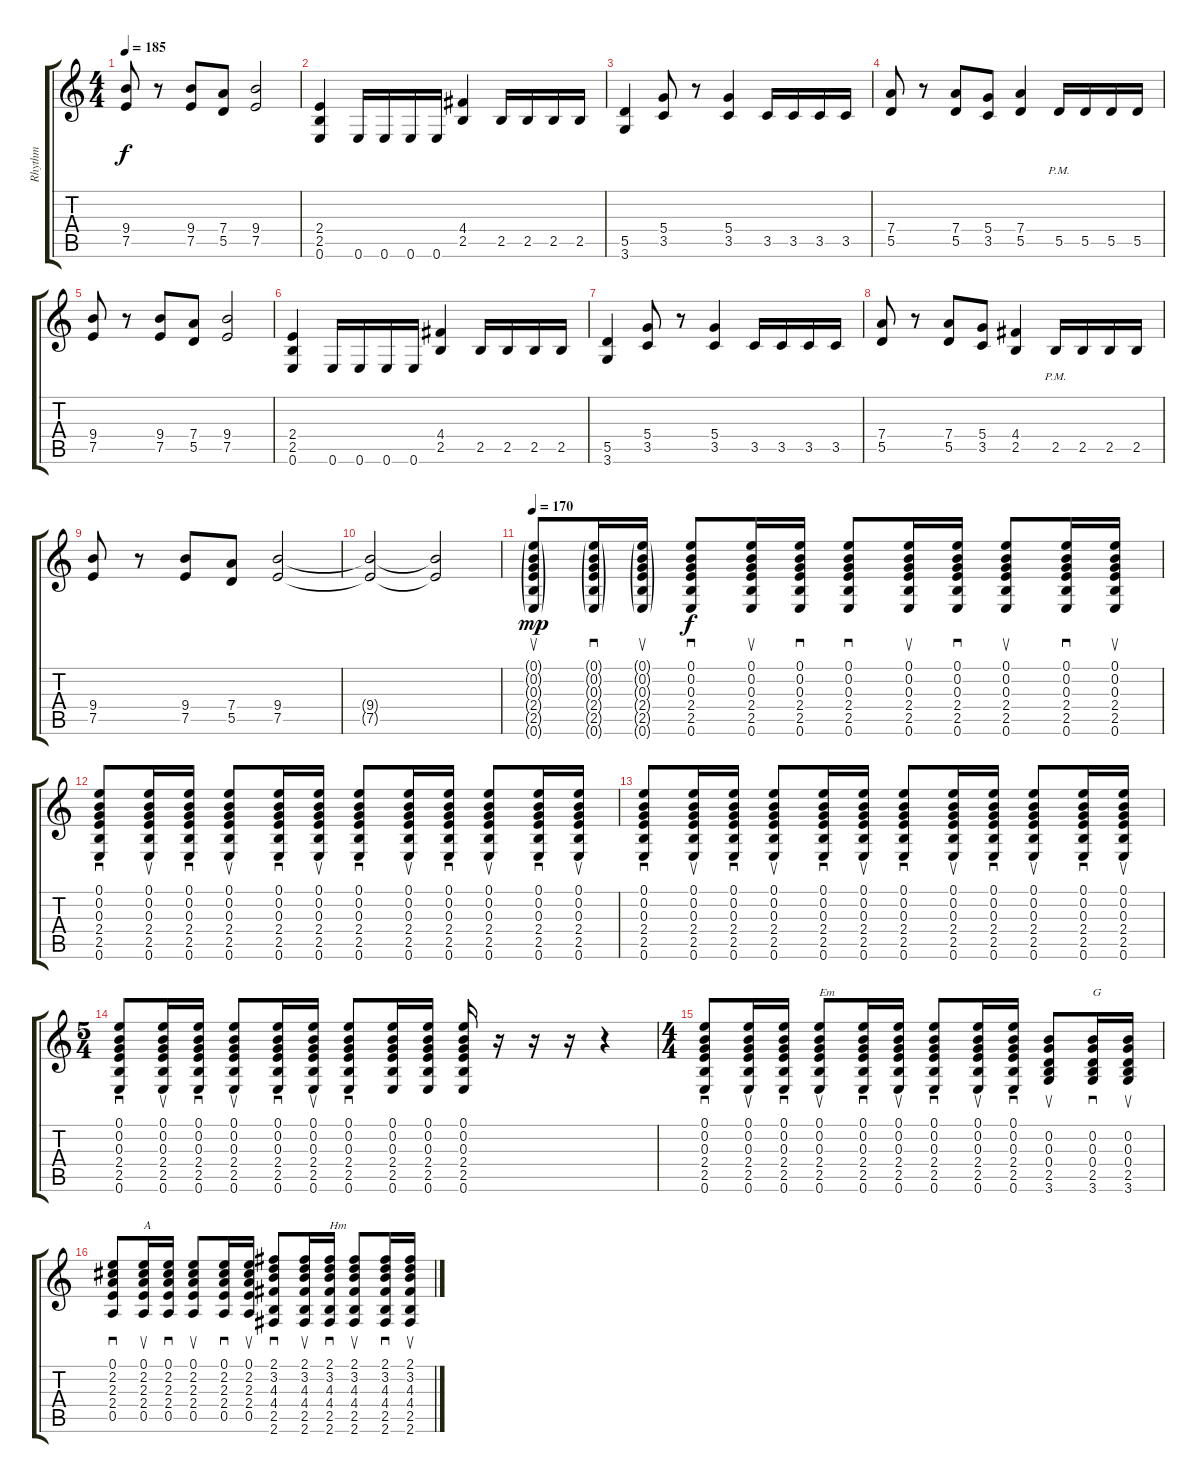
\track ("Rhythm" "Rhythm") {instrument distortionguitar}
\staff {score tabs}
\tuning (E4 B3 G3 D3 A2 E2) {hide}
\ts (4 4)
\tempo 185
\clef g2
\ks c
(9.4 7.5).8{dy f} r.8 (9.4 7.5).8 (7.4 5.5).8 (9.4 7.5).2 |
(2.4 2.5 0.6).4 0.6.16 0.6.16 0.6.16 0.6.16 (4.4 2.5).4 2.5.16 2.5.16 2.5.16 2.5.16 |
(5.5 3.6).4 (5.4 3.5).8 r.8 (5.4 3.5).4 3.5.16 3.5.16 3.5.16 3.5.16 |
(7.4 5.5).8 r.8 (7.4 5.5).8 (5.4 3.5).8 (7.4 5.5).4 5.5{pm}.16 5.5.16 5.5.16 5.5.16 |
(9.4 7.5).8 r.8 (9.4 7.5).8 (7.4 5.5).8 (9.4 7.5).2 |
(2.4 2.5 0.6).4 0.6.16 0.6.16 0.6.16 0.6.16 (4.4 2.5).4 2.5.16 2.5.16 2.5.16 2.5.16 |
(5.5 3.6).4 (5.4 3.5).8 r.8 (5.4 3.5).4 3.5.16 3.5.16 3.5.16 3.5.16 |
(7.4 5.5).8 r.8 (7.4 5.5).8 (5.4 3.5).8 (4.4 2.5).4 2.5{pm}.16 2.5.16 2.5.16 2.5.16 |
(9.4 7.5).8 r.8 (9.4 7.5).8 (7.4 5.5).8 (9.4 7.5).2 |
(9.4{t} 7.5{t}).2{volume 1 instrument acousticguitarnylon} (9.4{t} 7.5{t}).2 |
\tempo 170
(0.1{g} 0.2{g} 0.3{g} 2.4{g} 2.5{g} 0.6{g}).8{su dy mp volume 8} (0.1{g} 0.2{g} 0.3{g} 2.4{g} 2.5{g} 0.6{g}).16{sd} (0.1{g} 0.2{g} 0.3{g} 2.4{g} 2.5{g} 0.6{g}).16{su} (0.1 0.2 0.3 2.4 2.5 0.6).8{sd dy f} (0.1 0.2 0.3 2.4 2.5 0.6).16{su} (0.1 0.2 0.3 2.4 2.5 0.6).16{sd} (0.1 0.2 0.3 2.4 2.5 0.6).8{sd} (0.1 0.2 0.3 2.4 2.5 0.6).16{su} (0.1 0.2 0.3 2.4 2.5 0.6).16{sd} (0.1 0.2 0.3 2.4 2.5 0.6).8{su} (0.1 0.2 0.3 2.4 2.5 0.6).16{sd} (0.1 0.2 0.3 2.4 2.5 0.6).16{su} |
(0.1 0.2 0.3 2.4 2.5 0.6).8{sd} (0.1 0.2 0.3 2.4 2.5 0.6).16{su} (0.1 0.2 0.3 2.4 2.5 0.6).16{sd} (0.1 0.2 0.3 2.4 2.5 0.6).8{su} (0.1 0.2 0.3 2.4 2.5 0.6).16{sd} (0.1 0.2 0.3 2.4 2.5 0.6).16{su} (0.1 0.2 0.3 2.4 2.5 0.6).8{sd} (0.1 0.2 0.3 2.4 2.5 0.6).16{su} (0.1 0.2 0.3 2.4 2.5 0.6).16{sd} (0.1 0.2 0.3 2.4 2.5 0.6).8{su} (0.1 0.2 0.3 2.4 2.5 0.6).16{sd} (0.1 0.2 0.3 2.4 2.5 0.6).16{su} |
(0.1 0.2 0.3 2.4 2.5 0.6).8{sd} (0.1 0.2 0.3 2.4 2.5 0.6).16{su} (0.1 0.2 0.3 2.4 2.5 0.6).16{sd} (0.1 0.2 0.3 2.4 2.5 0.6).8{su} (0.1 0.2 0.3 2.4 2.5 0.6).16{sd} (0.1 0.2 0.3 2.4 2.5 0.6).16{su} (0.1 0.2 0.3 2.4 2.5 0.6).8{sd} (0.1 0.2 0.3 2.4 2.5 0.6).16{su} (0.1 0.2 0.3 2.4 2.5 0.6).16{sd} (0.1 0.2 0.3 2.4 2.5 0.6).8{su} (0.1 0.2 0.3 2.4 2.5 0.6).16{sd} (0.1 0.2 0.3 2.4 2.5 0.6).16{su} |
\ts (5 4)
(0.1 0.2 0.3 2.4 2.5 0.6).8{sd} (0.1 0.2 0.3 2.4 2.5 0.6).16{su} (0.1 0.2 0.3 2.4 2.5 0.6).16{sd} (0.1 0.2 0.3 2.4 2.5 0.6).8{su} (0.1 0.2 0.3 2.4 2.5 0.6).16{sd} (0.1 0.2 0.3 2.4 2.5 0.6).16{su} (0.1 0.2 0.3 2.4 2.5 0.6).8{sd} (0.1 0.2 0.3 2.4 2.5 0.6).16 (0.1 0.2 0.3 2.4 2.5 0.6).16 (0.1 0.2 0.3 2.4 2.5 0.6).16 r.16 r.16 r.16 r.4 |
\ts (4 4)
(0.1 0.2 0.3 2.4 2.5 0.6).8{sd} (0.1 0.2 0.3 2.4 2.5 0.6).16{su} (0.1 0.2 0.3 2.4 2.5 0.6).16{sd} (0.1 0.2 0.3 2.4 2.5 0.6).8{su txt "Em"} (0.1 0.2 0.3 2.4 2.5 0.6).16{sd} (0.1 0.2 0.3 2.4 2.5 0.6).16{su} (0.1 0.2 0.3 2.4 2.5 0.6).8{sd} (0.1 0.2 0.3 2.4 2.5 0.6).16{su} (0.1 0.2 0.3 2.4 2.5 0.6).16{sd} (0.2 0.3 0.4 2.5 3.6).8{su} (0.2 0.3 0.4 2.5 3.6).16{sd txt "G"} (0.2 0.3 0.4 2.5 3.6).16{su} |
(0.1 2.2 2.3 2.4 0.5).8{sd} (0.1 2.2 2.3 2.4 0.5).16{su txt "A"} (0.1 2.2 2.3 2.4 0.5).16{sd} (0.1 2.2 2.3 2.4 0.5).8{su} (0.1 2.2 2.3 2.4 0.5).16{sd} (0.1 2.2 2.3 2.4 0.5).16{su} (2.1 3.2 4.3 4.4 2.5 2.6).8{sd} (2.1 3.2 4.3 4.4 2.5 2.6).16{su} (2.1 3.2 4.3 4.4 2.5 2.6).16{sd txt "Hm"} (2.1 3.2 4.3 4.4 2.5 2.6).8{su} (2.1 3.2 4.3 4.4 2.5 2.6).16{sd} (2.1 3.2 4.3 4.4 2.5 2.6).16{su}
